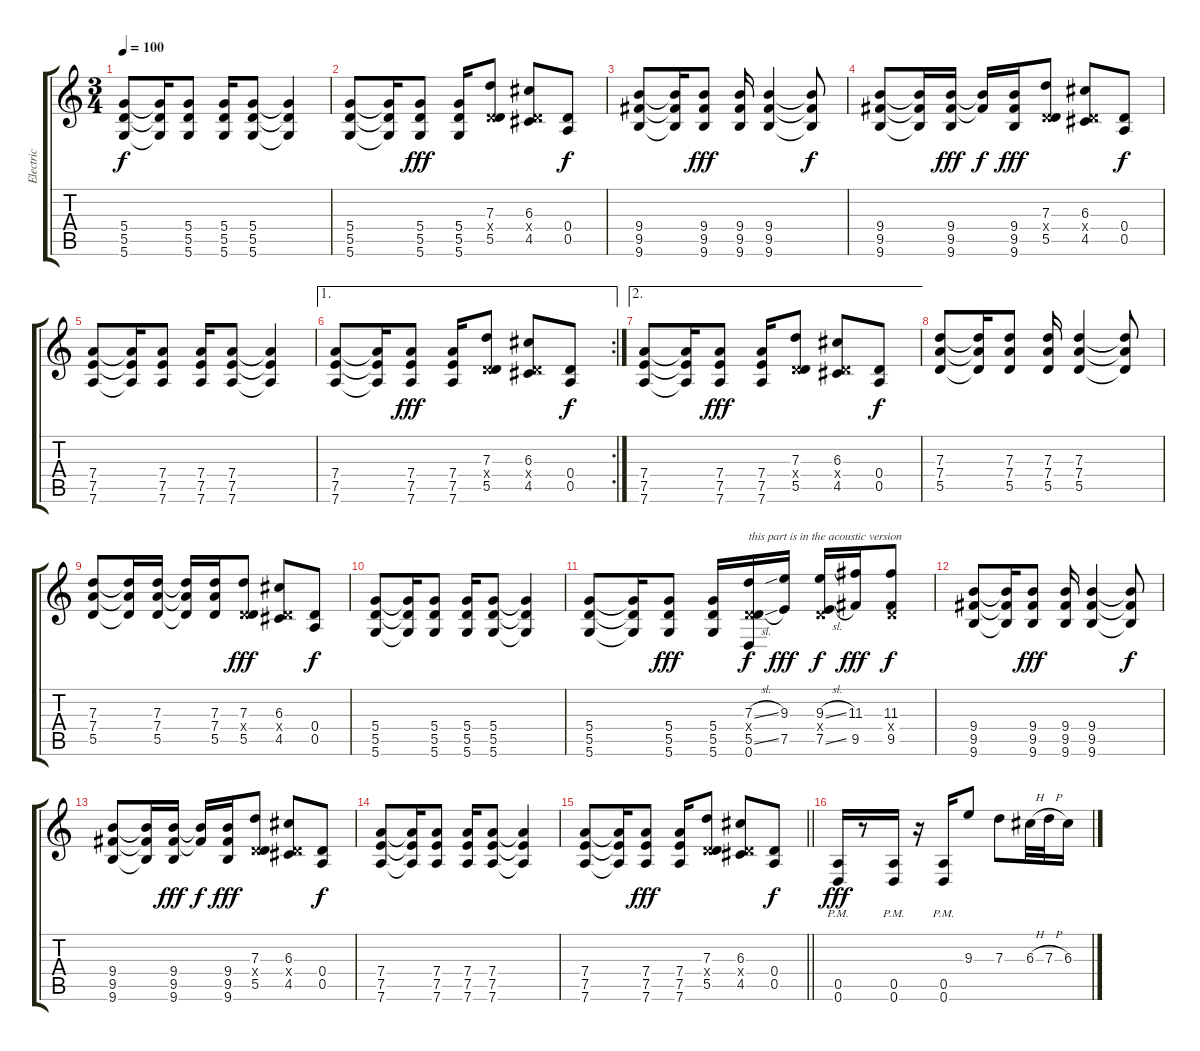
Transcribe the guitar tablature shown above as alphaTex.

\track ("Electric" "Electric") {instrument distortionguitar}
\staff {score tabs}
\tuning (E4 B3 G3 D3 A2 D2) {hide}
\ts (3 4)
\tempo 100
\clef g2
\ks c
(5.4 5.5 5.6).8{dy f} (5.4{t} 5.5{t} 5.6{t}).16 (5.4 5.5 5.6).8 (5.4 5.5 5.6).16 (5.4 5.5 5.6).8 (5.4{t} 5.5{t} 5.6{t}).4 |
(5.4 5.5 5.6).8 (5.4{t} 5.5{t} 5.6{t}).16 (5.4 5.5 5.6).8{dy fff} (5.4 5.5 5.6).16 (7.3 0.4{x} 5.5).8 (6.3 0.4{x} 4.5).8 (0.4 0.5).8{dy f} |
(9.4 9.5 9.6).8 (9.4{t} 9.5{t} 9.6{t}).16 (9.4 9.5 9.6).8{dy fff} (9.4 9.5 9.6).16 (9.4 9.5 9.6).4 (9.4{t} 9.5{t} 9.6{t}).8{dy f} |
(9.4 9.5 9.6).8 (9.4{t} 9.5{t} 9.6{t}).16 (9.4 9.5 9.6).16{dy fff} (9.4{t} 9.5{t}).16{dy f} (9.4 9.5 9.6).16{dy fff} (7.3 0.4{x} 5.5).8 (6.3 0.4{x} 4.5).8 (0.4 0.5).8{dy f} |
(7.4 7.5 7.6).8 (7.4{t} 7.5{t} 7.6{t}).16 (7.4 7.5 7.6).8 (7.4 7.5 7.6).16 (7.4 7.5 7.6).8 (7.4{t} 7.5{t} 7.6{t}).4 |
\ae 1
\rc 2
(7.4 7.5 7.6).8 (7.4{t} 7.5{t} 7.6{t}).16 (7.4 7.5 7.6).8{dy fff} (7.4 7.5 7.6).16 (7.3 0.4{x} 5.5).8 (6.3 0.4{x} 4.5).8 (0.4 0.5).8{dy f} |
\ae 2
(7.4 7.5 7.6).8 (7.4{t} 7.5{t} 7.6{t}).16 (7.4 7.5 7.6).8{dy fff} (7.4 7.5 7.6).16 (7.3 0.4{x} 5.5).8 (6.3 0.4{x} 4.5).8 (0.4 0.5).8{dy f} |
(7.3 7.4 5.5).8 (7.3{t} 7.4{t} 5.5{t}).16 (7.3 7.4 5.5).8 (7.3 7.4 5.5).16 (7.3 7.4 5.5).4 (7.3{t} 7.4{t} 5.5{t}).8 |
(7.3 7.4 5.5).8 (7.3{t} 7.4{t} 5.5{t}).16 (7.3 7.4 5.5).16 (7.3{t} 7.4{t} 5.5{t}).16 (7.3 7.4 5.5).16 (7.3 0.4{x} 5.5).8{dy fff} (6.3 0.4{x} 4.5).8 (0.4 0.5).8{dy f} |
(5.4 5.5 5.6).8 (5.4{t} 5.5{t} 5.6{t}).16 (5.4 5.5 5.6).8 (5.4 5.5 5.6).16 (5.4 5.5 5.6).8 (5.4{t} 5.5{t} 5.6{t}).4 |
(5.4 5.5 5.6).8 (5.4{t} 5.5{t} 5.6{t}).16 (5.4 5.5 5.6).8{dy fff} (5.4 5.5 5.6).16 (7.3{sl} 0.4{x} 5.5{sl} 0.6).16{txt "this part is in the acoustic version" dy f} (9.3 7.5).16{dy fff} (9.3{sl} 0.4{x} 7.5{sl}).16{dy f} (11.3 9.5).16{dy fff} (11.3 0.4{x} 9.5).8{dy f} |
(9.4 9.5 9.6).8 (9.4{t} 9.5{t} 9.6{t}).16 (9.4 9.5 9.6).8{dy fff} (9.4 9.5 9.6).16 (9.4 9.5 9.6).4 (9.4{t} 9.5{t} 9.6{t}).8{dy f} |
(9.4 9.5 9.6).8 (9.4{t} 9.5{t} 9.6{t}).16 (9.4 9.5 9.6).16{dy fff} (9.4{t} 9.5{t}).16{dy f} (9.4 9.5 9.6).16{dy fff} (7.3 0.4{x} 5.5).8 (6.3 0.4{x} 4.5).8 (0.4 0.5).8{dy f} |
(7.4 7.5 7.6).8 (7.4{t} 7.5{t} 7.6{t}).16 (7.4 7.5 7.6).8 (7.4 7.5 7.6).16 (7.4 7.5 7.6).8 (7.4{t} 7.5{t} 7.6{t}).4 |
\barLineRight lightlight
(7.4 7.5 7.6).8 (7.4{t} 7.5{t} 7.6{t}).16 (7.4 7.5 7.6).8{dy fff} (7.4 7.5 7.6).16 (7.3 0.4{x} 5.5).8 (6.3 0.4{x} 4.5).8 (0.4 0.5).8{dy f} |
(0.5{pm} 0.6{pm}).16{dy fff} r.8 (0.5{pm} 0.6{pm}).16 r.16 (0.5{pm} 0.6{pm}).16 9.3.8 7.3.8 6.3{h}.32 7.3{h}.32 6.3.16
